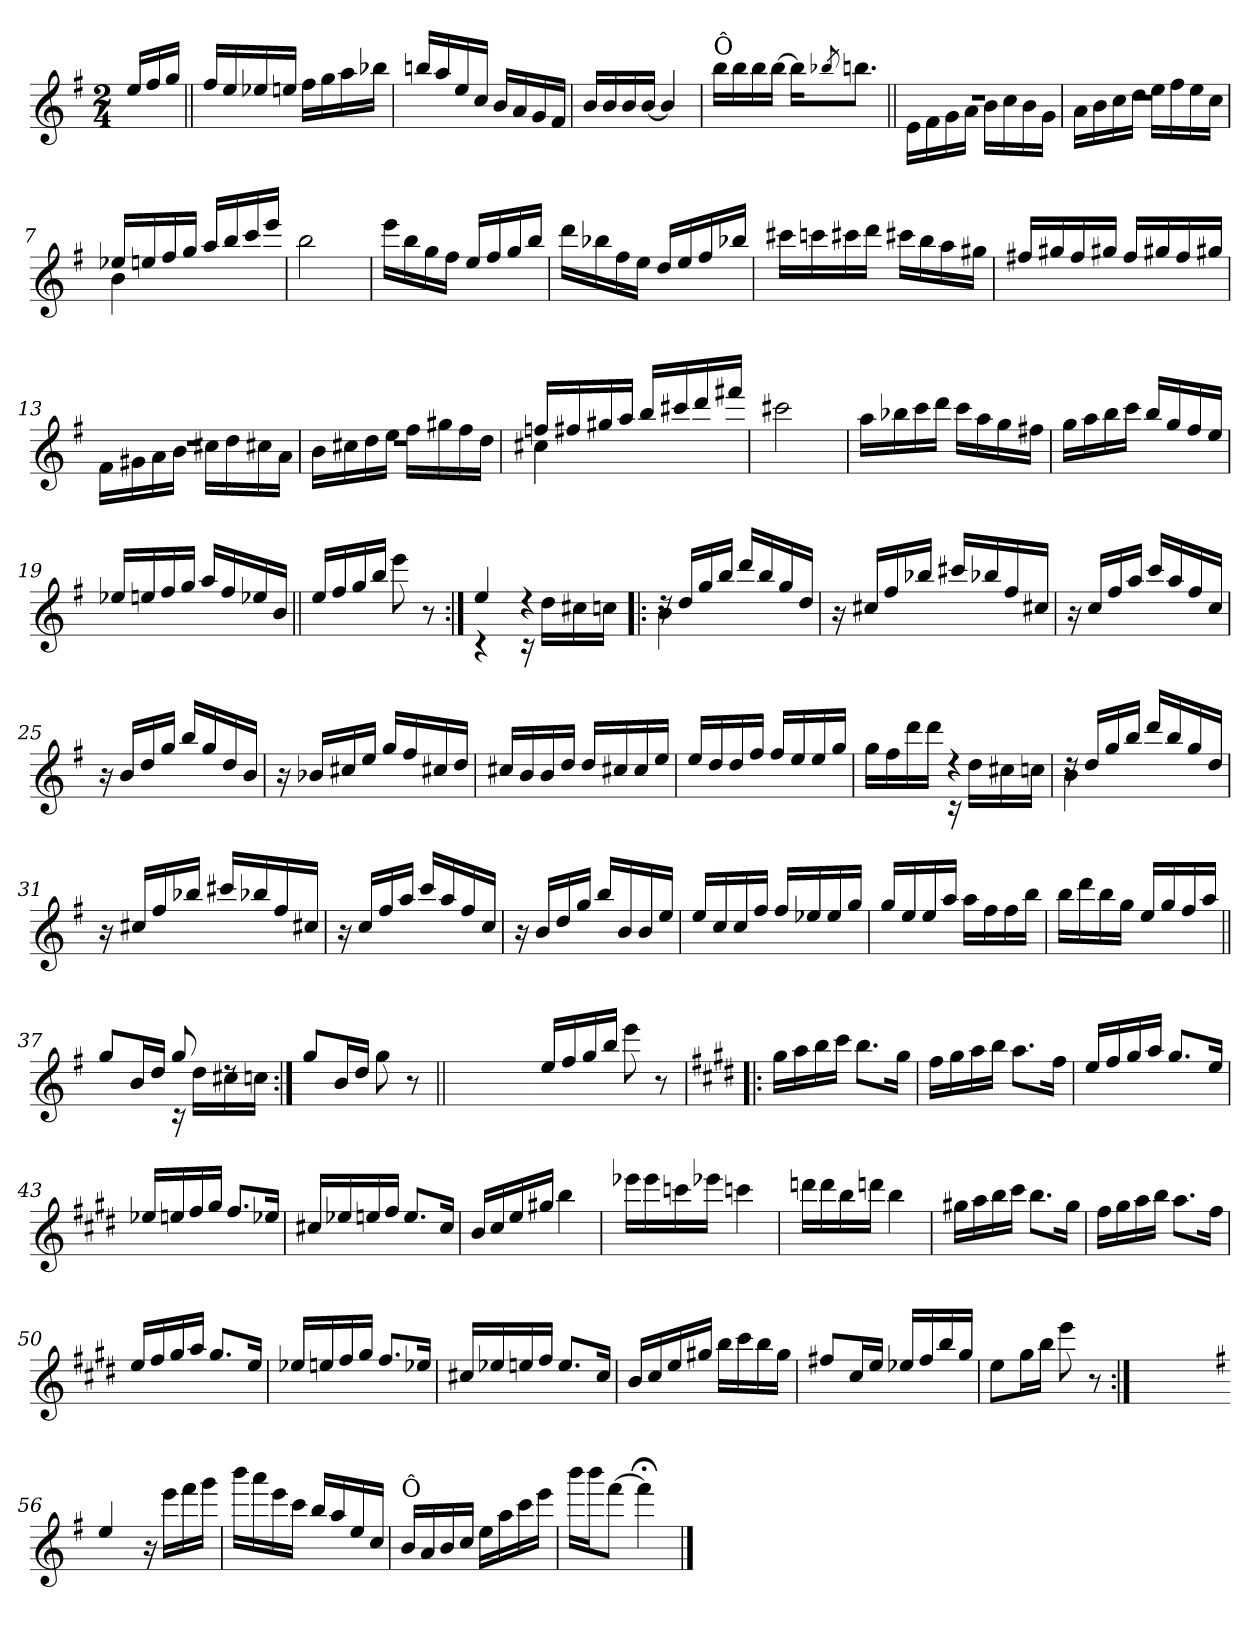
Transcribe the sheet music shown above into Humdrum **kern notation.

**kern
*part1
*staff1
*clefG2
*k[f#]
*G:
*M2/4
=
16ee/LL
16ff#/
16gg/JJ
=1||
16ff#/LL
16ee/
16ee-X/
16een/JJ
16ff#\LL
16gg\
16aa\
16bb-X\JJ
=2
16bbn/LL
16aa/
16ee/
16cc/JJ
16b/LL
16a/
16g/
16f#/JJ
=3
16b/LL
16b/
16b/
[16b/JJ
4b/]
=4
!LO:TX:a:t=Ô
16bb\LL
16bb\
16bb\
[16bb\JJ
16bb\KL]
8qbb-X/
8.bbn\J
!!LO:LB:g=z
=5||
*^
2rdd	16e!\LL
.	16f#!\
.	16g!\
.	16a!\JJ
.	16b!\LL
.	16cc!\
.	16b!\
.	16g!\JJ
=6	=6
2rdd	16a!\LL
.	16b!\
.	16cc!\
.	16dd!\JJ
.	16ee!\LL
.	16ff#!\
.	16ee!\
.	16cc!\JJ
=7	=7
16ee-X/LL	4b!\
16een/	.
16ff#/	.
16gg/JJ	.
16aa/LL	4ryy
16bb/	.
16ccc/	.
16eee/JJ	.
*v	*v
=8
2bb\
=9
16eee\LL
16bb\
16gg\
16ff#\JJ
16ee/LL
16ff#/
16gg/
16bb/JJ
!!LO:LB:g=z
=10
16ddd\LL
16bb-X\
16ff#\
16ee\JJ
16dd/LL
16ee/
16ff#/
16bb-X/JJ
=11
16ccc#X\LL
16cccn\
16ccc#X\
16ddd\JJ
16ccc#X\LL
16bb\
16aa\
16gg#X\JJ
=12
16ff#X/LL
16gg#X/
16ff#/
16gg#X/JJ
16ff#/LL
16gg#X/
16ff#/
16gg#X/JJ
=13
*^
2rdd	16f#!\LL
.	16g#X!\
.	16a!\
.	16b!\JJ
.	16cc#X!\LL
.	16dd!\
.	16cc#X!\
.	16a!\JJ
=14	=14
2rdd	16b!\LL
.	16cc#X!\
.	16dd!\
.	16ee!\JJ
.	16ff#!\LL
.	16gg#X!\
.	16ff#!\
.	16dd!\JJ
!!LO:LB:g=z	!!
=15	=15
16ffn/LL	4cc#X!\
16ff#X/	.
16gg#X/	.
16aa/JJ	.
16bb/LL	4ryy
16ccc#X/	.
16ddd/	.
16fff#X/JJ	.
*v	*v
=16
2ccc#X\
=17
16aa\LL
16bb-X\
16ccc\
16ddd\JJ
16ccc\LL
16aa\
16gg\
16ff#X\JJ
=18
16gg\LL
16aa\
16bb\
16ccc\JJ
16bb/LL
16gg/
16ff#/
16ee/JJ
=19
16ee-X/LL
16een/
16ff#/
16gg/JJ
16aa/LL
16ff#/
16ee-X/
16b/JJ
!!LO:LB:g=z
=20||
16ee/LL
16ff#/
16gg/
16bb/JJ
8eee\
8r
=21:|!
*^
4ee/	4rc
4rdd	16rc
.	16dd!\LL
.	16cc#X!\
.	16ccn!\JJ
=22!|:	=22!|:
16rdd	4b!\
16dd/LL	.
16gg/	.
16bb/JJ	.
16ddd/LL	4ryy
16bb/	.
16gg/	.
16dd/JJ	.
*v	*v
=23
16r
16cc#X/LL
16ff#/
16bb-X/JJ
16ccc#X/LL
16bb-X/
16ff#/
16cc#X/JJ
=24
16r
16cc/LL
16ff#/
16aa/JJ
16ccc/LL
16aa/
16ff#/
16cc/JJ
!!LO:LB:g=z
=25
16r
16b/LL
16dd/
16gg/JJ
16bb/LL
16gg/
16dd/
16b/JJ
=26
16r
16b-X/LL
16cc#X/
16ee/JJ
16gg/LL
16ff#/
16cc#X/
16dd/JJ
=27
16cc#X/LL
16b/
16b/
16dd/JJ
16dd/LL
16cc#X/
16cc#/
16ee/JJ
=28
16ee/LL
16dd/
16dd/
16ff#/JJ
16ff#/LL
16ee/
16ee/
16gg/JJ
=29
*^
16gg\LL	4ryy
16ff#\	.
16ddd\	.
16ddd\JJ	.
4rdd	16rc
.	16dd!\LL
.	16cc#X!\
.	16ccn!\JJ
!!LO:LB:g=z	!!
=30	=30
16rdd	4b!\
16dd/LL	.
16gg/	.
16bb/JJ	.
16ddd/LL	4ryy
16bb/	.
16gg/	.
16dd/JJ	.
*v	*v
=31
16r
16cc#X/LL
16ff#/
16bb-X/JJ
16ccc#X/LL
16bb-X/
16ff#/
16cc#X/JJ
=32
16r
16cc/LL
16ff#/
16aa/JJ
16ccc/LL
16aa/
16ff#/
16cc/JJ
=33
16r
16b/LL
16dd/
16gg/JJ
16bb/LL
16b/
16b/
16ee/JJ
=34
16ee/LL
16cc/
16cc/
16ff#/JJ
16ff#/LL
16ee-X/
16ee-/
16gg/JJ
!!LO:LB:g=z
=35
16gg/LL
16ee/
16ee/
16aa/JJ
16aa\LL
16ff#\
16ff#\
16bb\JJ
=36
16bb\LL
16ddd\
16bb\
16gg\JJ
16ee/LL
16gg/
16ff#/
16aa/JJ
=37||
*^
8gg/L	4ryy
16b/L	.
16dd/JJ	.
8gg/	16rc
.	16dd!\LL
8rdd	16cc#X!\
.	16ccn!\JJ
*v	*v
=38:|!
8gg/L
16b/L
16dd/JJ
8gg\
8r
=38X381||
2ryy
!!LO:LB:g=z
=39-
16ee/LL
16ff#/
16gg/
16bb/JJ
8eee\
8r
=40!|:
*k[f#c#g#d#]
*E:
16gg#\LL
16aa\
16bb\
16ccc#\JJ
8.bb\L
16gg#\Jk
=41
16ff#\LL
16gg#\
16aa\
16bb\JJ
8.aa\L
16ff#\Jk
=42
16ee/LL
16ff#/
16gg#/
16aa/JJ
8.gg#/L
16ee/Jk
=43
16ee-X/LL
16een/
16ff#/
16gg#/JJ
8.ff#/L
16ee-X/Jk
!!LO:PB:g=z
=44
16cc#X/LL
16ee-X/
16een/
16ff#/JJ
8.ee/L
16cc#/Jk
=45
16b/LL
16cc#/
16ee/
16gg#X/JJ
4bb\
=46
16eee-X\LL
16eee-\
16cccn\
16eee-X\JJ
4cccn\
=47
16dddn\LL
16ddd\
16bb\
16dddn\JJ
4bb\
!!LO:LB:g=z
=48
16gg#X\LL
16aa\
16bb\
16ccc#\JJ
8.bb\L
16gg#\Jk
=49
16ff#\LL
16gg#\
16aa\
16bb\JJ
8.aa\L
16ff#\Jk
=50
16ee/LL
16ff#/
16gg#/
16aa/JJ
8.gg#/L
16ee/Jk
=51
16ee-X/LL
16een/
16ff#/
16gg#/JJ
8.ff#/L
16ee-X/Jk
=52
16cc#X/LL
16ee-X/
16een/
16ff#/JJ
8.ee/L
16cc#/Jk
!!LO:LB:g=z
=53
16b/LL
16cc#/
16ee/
16gg#X/JJ
16bb\LL
16ccc#\
16bb\
16gg#\JJ
=54
8ff#X/L
16cc#/L
16ee/JJ
16ee-X/LL
16ff#/
16bb/
16gg#/JJ
=55
8ee\L
16gg#\L
16bb\JJ
8eee\
8r
=55X552:|!
2ryy
!!LO:LB:g=z
=56-
*k[f#]
*G:
4ee/
16r
16eee\LL
16fff#\
16ggg\JJ
=57
16bbb\LL
16aaa\
16eee\
16ccc\JJ
16bb/LL
16aa/
16ee/
16cc/JJ
=58
!LO:TX:a:t=Ô
16b/LL
16a/
16b/
16cc/JJ
16ee\LL
16aa\
16ccc\
16eee\JJ
=59
16bbb\LL
16bbb\J
[8fff#\J
4fff#;<\]
==
*-
